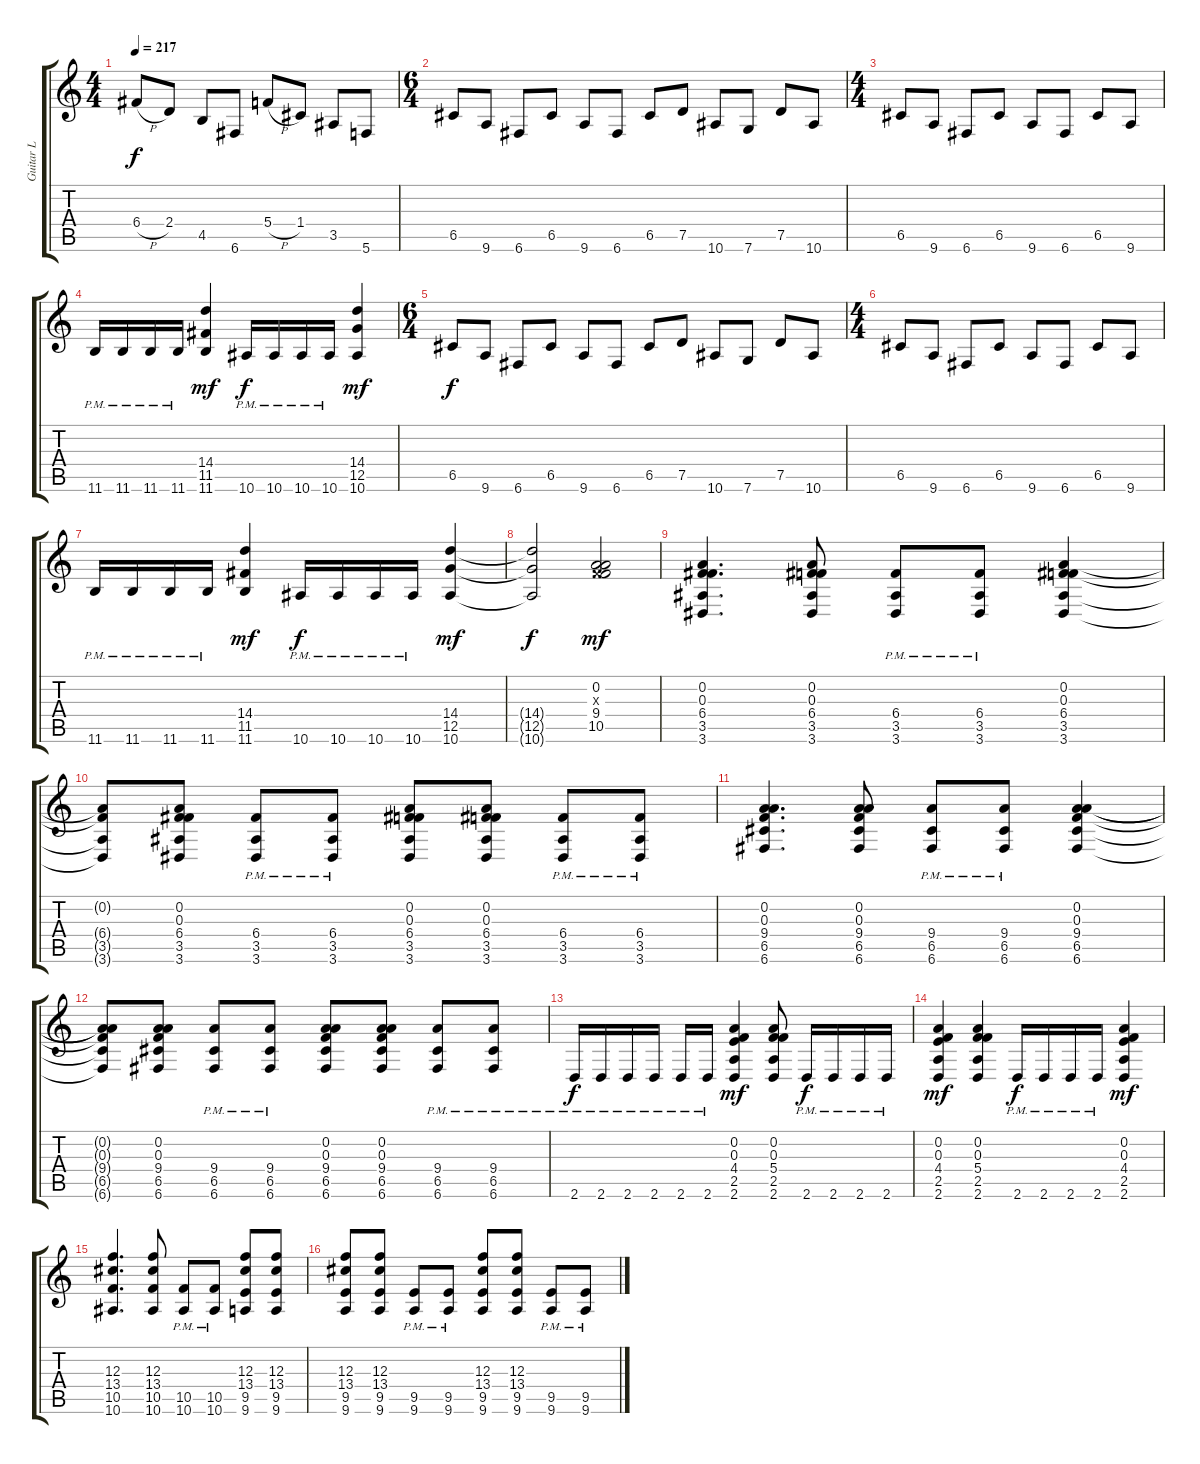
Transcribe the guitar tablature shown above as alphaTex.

\track ("Guitar L" "Guitar L") {instrument distortionguitar}
\staff {score tabs}
\tuning (D4 A3 F3 C3 G2 C2) {hide}
\ts (4 4)
\tempo 217
\clef g2
\ks c
6.4{h}.8{dy f} 2.4.8 4.5.8 6.6.8 5.4{h}.8 1.4.8 3.5.8 5.6.8 |
\ts (6 4)
6.5.8 9.6.8 6.6.8 6.5.8 9.6.8 6.6.8 6.5.8 7.5.8 10.6.8 7.6.8 7.5.8 10.6.8 |
\ts (4 4)
6.5.8 9.6.8 6.6.8 6.5.8 9.6.8 6.6.8 6.5.8 9.6.8 |
11.6{pm}.16 11.6{pm}.16 11.6{pm}.16 11.6{pm}.16 (14.4 11.5 11.6).4{dy mf} 10.6{pm}.16{dy f} 10.6{pm}.16 10.6{pm}.16 10.6{pm}.16 (14.4 12.5 10.6).4{dy mf} |
\ts (6 4)
6.5.8{dy f} 9.6.8 6.6.8 6.5.8 9.6.8 6.6.8 6.5.8 7.5.8 10.6.8 7.6.8 7.5.8 10.6.8 |
\ts (4 4)
6.5.8 9.6.8 6.6.8 6.5.8 9.6.8 6.6.8 6.5.8 9.6.8 |
11.6{pm}.16 11.6{pm}.16 11.6{pm}.16 11.6{pm}.16 (14.4 11.5 11.6).4{dy mf} 10.6{pm}.16{dy f} 10.6{pm}.16 10.6{pm}.16 10.6{pm}.16 (14.4 12.5 10.6).4{dy mf} |
(14.4{t} 12.5{t} 10.6{t}).2{dy f} (0.2 0.3{x} 9.4 10.5).2{dy mf} |
(0.2 0.3 6.4 3.5 3.6).4{d} (0.2 0.3 6.4 3.5 3.6).8 (6.4{pm} 3.5{pm} 3.6{pm}).8 (6.4{pm} 3.5{pm} 3.6{pm}).8 (0.2 0.3 6.4 3.5 3.6).4 |
(0.2{t} 6.4{t} 3.5{t} 3.6{t}).8 (0.2 0.3 6.4 3.5 3.6).8 (6.4{pm} 3.5{pm} 3.6{pm}).8 (6.4{pm} 3.5{pm} 3.6{pm}).8 (0.2 0.3 6.4 3.5 3.6).8 (0.2 0.3 6.4 3.5 3.6).8 (6.4{pm} 3.5{pm} 3.6{pm}).8 (6.4{pm} 3.5{pm} 3.6{pm}).8 |
(0.2 0.3 9.4 6.5 6.6).4{d} (0.2 0.3 9.4 6.5 6.6).8 (9.4{pm} 6.5{pm} 6.6{pm}).8 (9.4{pm} 6.5{pm} 6.6{pm}).8 (0.2 0.3 9.4 6.5 6.6).4 |
(0.2{t} 0.3{t} 9.4{t} 6.5{t} 6.6{t}).8 (0.2 0.3 9.4 6.5 6.6).8 (9.4{pm} 6.5{pm} 6.6{pm}).8 (9.4{pm} 6.5{pm} 6.6{pm}).8 (0.2 0.3 9.4 6.5 6.6).8 (0.2 0.3 9.4 6.5 6.6).8 (9.4{pm} 6.5{pm} 6.6{pm}).8 (9.4{pm} 6.5{pm} 6.6{pm}).8 |
2.6{pm}.16{dy f} 2.6{pm}.16 2.6{pm}.16 2.6{pm}.16 2.6{pm}.16 2.6{pm}.16 (0.2 0.3 4.4 2.5 2.6).4{dy mf} (0.2 0.3 5.4 2.5 2.6).8 2.6{pm}.16{dy f} 2.6{pm}.16 2.6{pm}.16 2.6{pm}.16 |
(0.2 0.3 4.4 2.5 2.6).4{dy mf} (0.2 0.3 5.4 2.5 2.6).4 2.6{pm}.16{dy f} 2.6{pm}.16 2.6{pm}.16 2.6{pm}.16 (0.2 0.3 4.4 2.5 2.6).4{dy mf} |
(12.3 13.4 10.5 10.6).4{d} (12.3 13.4 10.5 10.6).8 (10.5{pm} 10.6{pm}).8 (10.5{pm} 10.6{pm}).8 (12.3 13.4 9.5 9.6).8 (12.3 13.4 9.5 9.6).8 |
(12.3 13.4 9.5 9.6).8 (12.3 13.4 9.5 9.6).8 (9.5{pm} 9.6{pm}).8 (9.5{pm} 9.6{pm}).8 (12.3 13.4 9.5 9.6).8 (12.3 13.4 9.5 9.6).8 (9.5{pm} 9.6{pm}).8 (9.5{pm} 9.6{pm}).8
